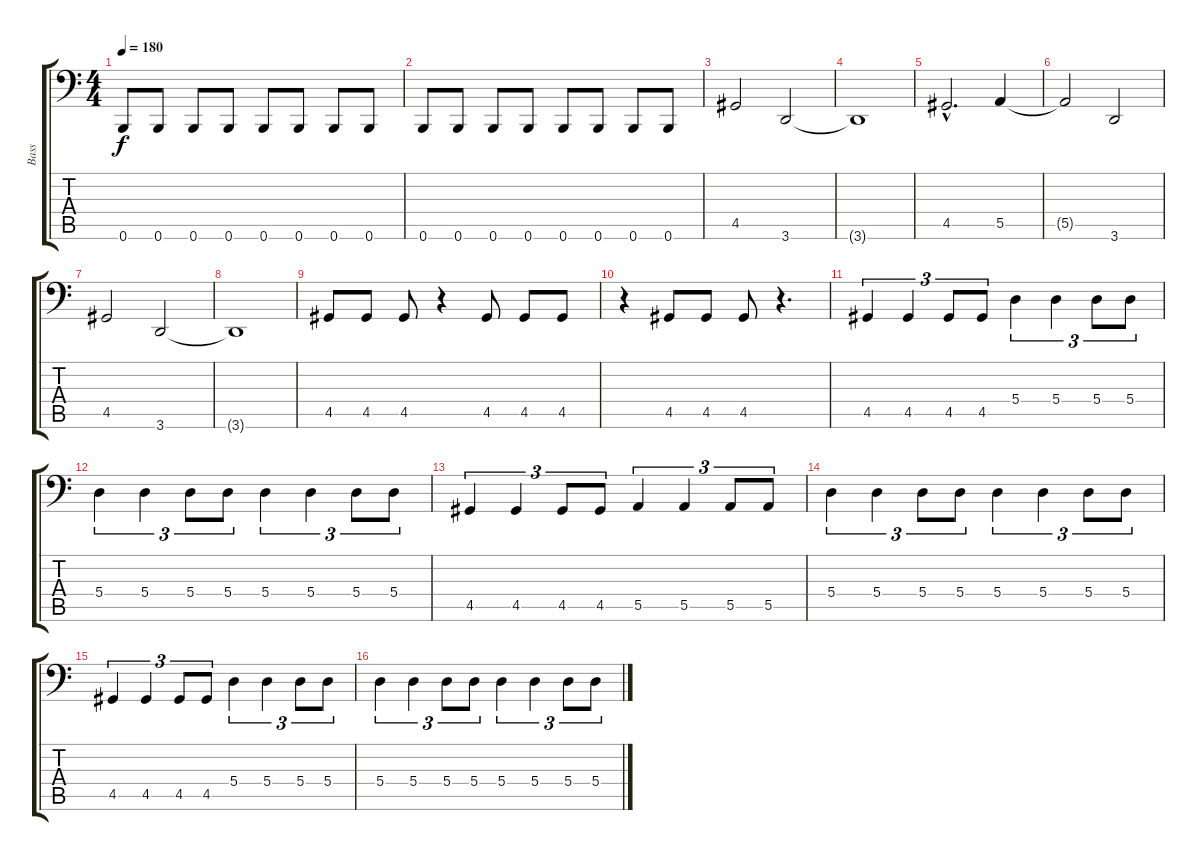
\track ("Bass" "Bass") {instrument electricbassfinger}
\staff {score tabs}
\tuning (C3 G2 D2 A1 E1 B0) {hide}
\ts (4 4)
\tempo 180
\clef f4
\ks c
0.6.8{dy f} 0.6.8 0.6.8 0.6.8 0.6.8 0.6.8 0.6.8 0.6.8 |
0.6.8 0.6.8 0.6.8 0.6.8 0.6.8 0.6.8 0.6.8 0.6.8 |
4.5.2 3.6.2 |
3.6{t}.1 |
4.5{hac}.2{d} 5.5.4 |
5.5{t}.2 3.6.2 |
4.5.2 3.6.2 |
3.6{t}.1 |
4.5.8 4.5.8 4.5.8 r.4 4.5.8 4.5.8 4.5.8 |
r.4 4.5.8 4.5.8 4.5.8 r.4{d} |
4.5.4{tu (3 2)} 4.5.4{tu (3 2)} 4.5.8{tu (3 2)} 4.5.8{tu (3 2)} 5.4.4{tu (3 2)} 5.4.4{tu (3 2)} 5.4.8{tu (3 2)} 5.4.8{tu (3 2)} |
5.4.4{tu (3 2)} 5.4.4{tu (3 2)} 5.4.8{tu (3 2)} 5.4.8{tu (3 2)} 5.4.4{tu (3 2)} 5.4.4{tu (3 2)} 5.4.8{tu (3 2)} 5.4.8{tu (3 2)} |
4.5.4{tu (3 2)} 4.5.4{tu (3 2)} 4.5.8{tu (3 2)} 4.5.8{tu (3 2)} 5.5.4{tu (3 2)} 5.5.4{tu (3 2)} 5.5.8{tu (3 2)} 5.5.8{tu (3 2)} |
5.4.4{tu (3 2)} 5.4.4{tu (3 2)} 5.4.8{tu (3 2)} 5.4.8{tu (3 2)} 5.4.4{tu (3 2)} 5.4.4{tu (3 2)} 5.4.8{tu (3 2)} 5.4.8{tu (3 2)} |
4.5.4{tu (3 2)} 4.5.4{tu (3 2)} 4.5.8{tu (3 2)} 4.5.8{tu (3 2)} 5.4.4{tu (3 2)} 5.4.4{tu (3 2)} 5.4.8{tu (3 2)} 5.4.8{tu (3 2)} |
5.4.4{tu (3 2)} 5.4.4{tu (3 2)} 5.4.8{tu (3 2)} 5.4.8{tu (3 2)} 5.4.4{tu (3 2)} 5.4.4{tu (3 2)} 5.4.8{tu (3 2)} 5.4.8{tu (3 2)}
